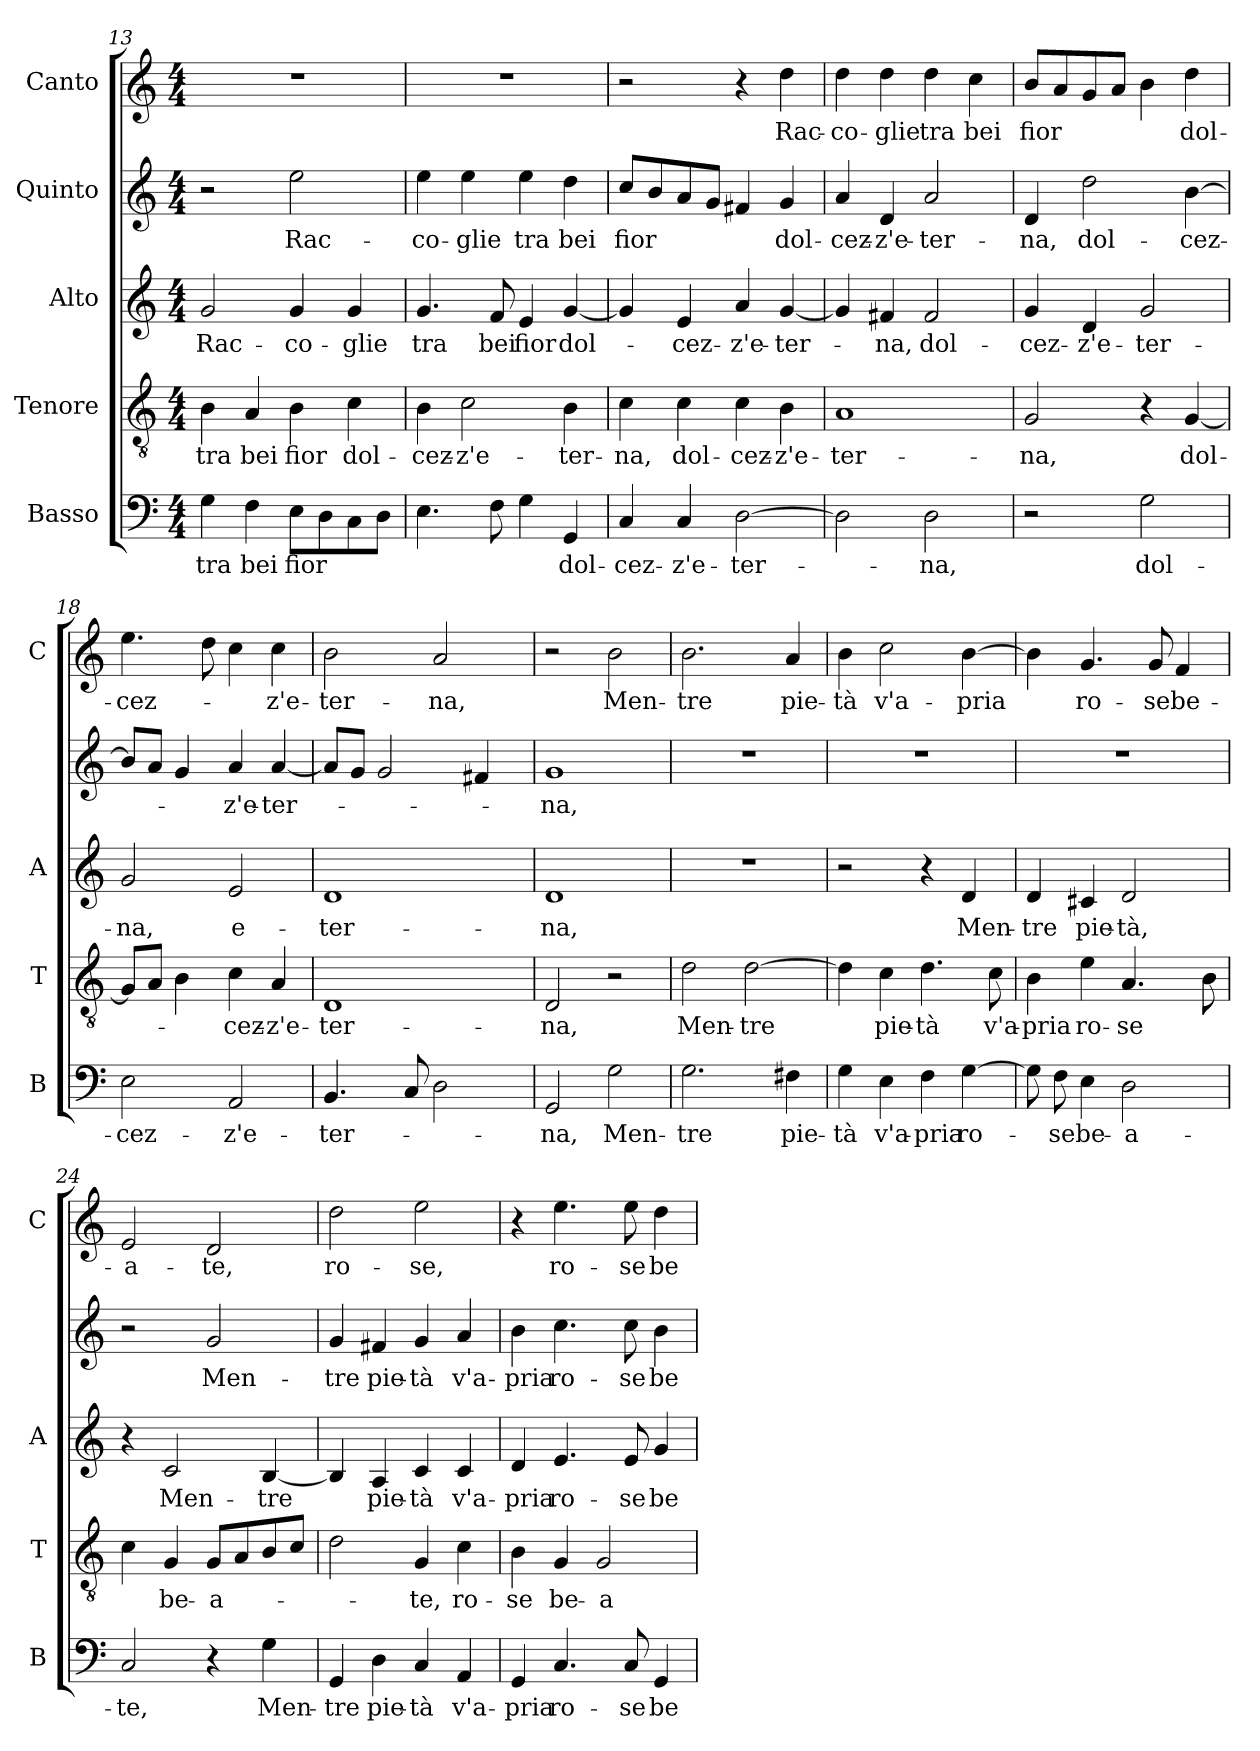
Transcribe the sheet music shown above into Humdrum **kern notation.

**kern	**text	**kern	**text	**kern	**text	**kern	**text	**kern	**text
*part5	*part5	*part4	*part4	*part3	*part3	*part2	*part2	*part1	*part1
*staff5	*staff5	*staff4	*staff4	*staff3	*staff3	*staff2	*staff2	*staff1	*staff1
*I"Basso	*	*I"Tenore	*	*I"Alto	*	*I"Quinto	*	*I"Canto	*
*I'B	*	*I'T	*	*I'A	*	*	*	*I'C	*
!!LO:PB:g=z
*clefF4	*	*clefGv2	*	*clefG2	*	*clefG2	*	*clefG2	*
*k[]	*	*k[]	*	*k[]	*	*k[]	*	*k[]	*
*C:	*	*C:	*	*C:	*	*C:	*	*C:	*
*M4/4	*	*M4/4	*	*M4/4	*	*M4/4	*	*M4/4	*
=13	=13	=13	=13	=13	=13	=13	=13	=13	=13
!	!LO:LY:b	!	!LO:LY:b	!	!LO:LY:b	!	!	!	!
4G\	tra	4B\	tra	2g/	Rac-	2r	.	1r	.
!	!LO:LY:b	!	!LO:LY:b	!	!	!	!	!	!
4F\	bei	4A/	bei	.	.	.	.	.	.
!	!LO:LY:b	!	!LO:LY:b	!	!LO:LY:b	!	!LO:LY:b	!	!
8E\L	fior	4B\	fior	4g/	-co-	2ee\	Rac-	.	.
8D\	.	.	.	.	.	.	.	.	.
!	!	!	!LO:LY:b	!	!LO:LY:b	!	!	!	!
8C\	.	4c\	dol-	4g/	-glie	.	.	.	.
8D\J	.	.	.	.	.	.	.	.	.
=14	=14	=14	=14	=14	=14	=14	=14	=14	=14
!	!	!	!LO:LY:b	!	!LO:LY:b	!	!LO:LY:b	!	!
4.E\	.	4B\	-cez-	4.g/	tra	4ee\	-co-	1r	.
!	!	!	!LO:LY:b	!	!	!	!LO:LY:b	!	!
.	.	2c\	-z'e-	.	.	4ee\	-glie	.	.
!	!	!	!	!	!LO:LY:b	!	!	!	!
8F\	.	.	.	8f/	bei	.	.	.	.
!	!	!	!	!	!LO:LY:b	!	!LO:LY:b	!	!
4G\	.	.	.	4e/	fior	4ee\	tra	.	.
!	!LO:LY:b	!	!LO:LY:b	!	!LO:LY:b	!	!LO:LY:b	!	!
4GG/	dol-	4B\	-ter-	[4g/	dol-	4dd\	bei	.	.
=15	=15	=15	=15	=15	=15	=15	=15	=15	=15
!	!LO:LY:b	!	!LO:LY:b	!	!	!	!LO:LY:b	!	!
4C/	-cez-	4c\	-na,	4g/]	.	8cc/L	fior	2r	.
.	.	.	.	.	.	8b/	.	.	.
!	!LO:LY:b	!	!LO:LY:b	!	!LO:LY:b	!	!	!	!
4C/	-z'e-	4c\	dol-	4e/	-cez-	8a/	.	.	.
.	.	.	.	.	.	8g/J	.	.	.
!	!LO:LY:b	!	!LO:LY:b	!	!LO:LY:b	!	!	!	!
[2D\	-ter-	4c\	-cez-	4a/	-z'e-	4f#X/	.	4r	.
!	!	!	!LO:LY:b	!	!LO:LY:b	!	!LO:LY:b	!	!LO:LY:b
.	.	4B\	-z'e-	[4g/	-ter-	4g/	dol-	4dd\	Rac-
=16	=16	=16	=16	=16	=16	=16	=16	=16	=16
!	!	!	!LO:LY:b	!	!	!	!LO:LY:b	!	!LO:LY:b
2D\]	.	1A	-ter-	4g/]	.	4a/	-cez-	4dd\	-co-
!	!	!	!	!	!LO:LY:b	!	!LO:LY:b	!	!LO:LY:b
.	.	.	.	4f#X/	-na,	4d/	-z'e-	4dd\	-glie
!	!LO:LY:b	!	!	!	!LO:LY:b	!	!LO:LY:b	!	!LO:LY:b
2D\	-na,	.	.	2f#/	dol-	2a/	-ter-	4dd\	tra
!	!	!	!	!	!	!	!	!	!LO:LY:b
.	.	.	.	.	.	.	.	4cc\	bei
=17	=17	=17	=17	=17	=17	=17	=17	=17	=17
!	!	!	!LO:LY:b	!	!LO:LY:b	!	!LO:LY:b	!	!LO:LY:b
2r	.	2G/	-na,	4g/	-cez-	4d/	-na,	8b/L	fior
.	.	.	.	.	.	.	.	8a/	.
!	!	!	!	!	!LO:LY:b	!	!LO:LY:b	!	!
.	.	.	.	4d/	-z'e-	2dd\	dol-	8g/	.
.	.	.	.	.	.	.	.	8a/J	.
!	!LO:LY:b	!	!	!	!LO:LY:b	!	!	!	!
2G\	dol-	4r	.	2g/	-ter-	.	.	4b\	.
!	!	!	!LO:LY:b	!	!	!	!LO:LY:b	!	!LO:LY:b
.	.	[4G/	dol-	.	.	[4b\	-cez-	4dd\	dol-
=18	=18	=18	=18	=18	=18	=18	=18	=18	=18
!	!LO:LY:b	!	!	!	!LO:LY:b	!	!	!	!LO:LY:b
2E\	-cez-	8G/L]	.	2g/	-na,	8b/L]	.	4.ee\	-cez-
.	.	8A/J	.	.	.	8a/J	.	.	.
.	.	4B\	.	.	.	4g/	.	.	.
.	.	.	.	.	.	.	.	8dd\	.
!	!LO:LY:b	!	!LO:LY:b	!	!LO:LY:b	!	!LO:LY:b	!	!
2AA/	-z'e-	4c\	-cez-	2e/	e-	4a/	-z'e-	4cc\	.
!	!	!	!LO:LY:b	!	!	!	!LO:LY:b	!	!LO:LY:b
.	.	4A/	-z'e-	.	.	[4a/	-ter-	4cc\	-z'e-
=19	=19	=19	=19	=19	=19	=19	=19	=19	=19
!	!LO:LY:b	!	!LO:LY:b	!	!LO:LY:b	!	!	!	!LO:LY:b
4.BB/	-ter-	1D	-ter-	1d	-ter-	8a/L]	.	2b\	-ter-
.	.	.	.	.	.	8g/J	.	.	.
.	.	.	.	.	.	2g/	.	.	.
8C/	.	.	.	.	.	.	.	.	.
!	!	!	!	!	!	!	!	!	!LO:LY:b
2D\	.	.	.	.	.	.	.	2a/	-na,
.	.	.	.	.	.	4f#X/	.	.	.
!!LO:LB:g=z
=20	=20	=20	=20	=20	=20	=20	=20	=20	=20
!	!LO:LY:b	!	!LO:LY:b	!	!LO:LY:b	!	!LO:LY:b	!	!
2GG/	-na,	2D/	-na,	1d	-na,	1g	-na,	2r	.
!	!LO:LY:b	!	!	!	!	!	!	!	!LO:LY:b
2G\	Men-	2r	.	.	.	.	.	2b\	Men-
=21	=21	=21	=21	=21	=21	=21	=21	=21	=21
!	!LO:LY:b	!	!LO:LY:b	!	!	!	!	!	!LO:LY:b
2.G\	-tre	2d\	Men-	1r	.	1r	.	2.b\	-tre
!	!	!	!LO:LY:b	!	!	!	!	!	!
.	.	[2d\	-tre	.	.	.	.	.	.
!	!LO:LY:b	!	!	!	!	!	!	!	!LO:LY:b
4F#X\	pie-	.	.	.	.	.	.	4a/	pie-
=22	=22	=22	=22	=22	=22	=22	=22	=22	=22
!	!LO:LY:b	!	!	!	!	!	!	!	!LO:LY:b
4G\	-tà	4d\]	.	2r	.	1r	.	4b\	-tà
!	!LO:LY:b	!	!LO:LY:b	!	!	!	!	!	!LO:LY:b
4E\	v'a-	4c\	pie-	.	.	.	.	2cc\	v'a-
!	!LO:LY:b	!	!LO:LY:b	!	!	!	!	!	!
4F\	-pria	4.d\	-tà	4r	.	.	.	.	.
!	!LO:LY:b	!	!	!	!LO:LY:b	!	!	!	!LO:LY:b
[4G\	ro-	.	.	4d/	Men-	.	.	[4b\	-pria
!	!	!	!LO:LY:b	!	!	!	!	!	!
.	.	8c\	v'a-	.	.	.	.	.	.
=23	=23	=23	=23	=23	=23	=23	=23	=23	=23
!	!	!	!LO:LY:b	!	!LO:LY:b	!	!	!	!
8G\]	.	4B\	-pria	4d/	-tre	1r	.	4b\]	.
!	!LO:LY:b	!	!	!	!	!	!	!	!
8F\	-se	.	.	.	.	.	.	.	.
!	!LO:LY:b	!	!LO:LY:b	!	!LO:LY:b	!	!	!	!LO:LY:b
4E\	be-	4e\	ro-	4c#X/	pie-	.	.	4.g/	ro-
!	!LO:LY:b	!	!LO:LY:b	!	!LO:LY:b	!	!	!	!
2D\	-a-	4.A/	-se	2d/	-tà,	.	.	.	.
!	!	!	!	!	!	!	!	!	!LO:LY:b
.	.	.	.	.	.	.	.	8g/	-se
!	!	!	!	!	!	!	!	!	!LO:LY:b
.	.	.	.	.	.	.	.	4f/	be-
.	.	8B\	.	.	.	.	.	.	.
=24	=24	=24	=24	=24	=24	=24	=24	=24	=24
!	!LO:LY:b	!	!	!	!	!	!	!	!LO:LY:b
2C/	-te,	4c\	.	4r	.	2r	.	2e/	-a-
!	!	!	!LO:LY:b	!	!LO:LY:b	!	!	!	!
.	.	4G/	be-	2c/	Men-	.	.	.	.
!	!	!	!LO:LY:b	!	!	!	!LO:LY:b	!	!LO:LY:b
4r	.	8G/L	-a-	.	.	2g/	Men-	2d/	-te,
.	.	8A/	.	.	.	.	.	.	.
!	!LO:LY:b	!	!	!	!LO:LY:b	!	!	!	!
4G\	Men-	8B/	.	[4B/	-tre	.	.	.	.
.	.	8c/J	.	.	.	.	.	.	.
=25	=25	=25	=25	=25	=25	=25	=25	=25	=25
!	!LO:LY:b	!	!	!	!	!	!LO:LY:b	!	!LO:LY:b
4GG/	-tre	2d\	.	4B/]	.	4g/	-tre	2dd\	ro-
!	!LO:LY:b	!	!	!	!LO:LY:b	!	!LO:LY:b	!	!
4D\	pie-	.	.	4A/	pie-	4f#X/	pie-	.	.
!	!LO:LY:b	!	!LO:LY:b	!	!LO:LY:b	!	!LO:LY:b	!	!LO:LY:b
4C/	-tà	4G/	-te,	4c/	-tà	4g/	-tà	2ee\	-se,
!	!LO:LY:b	!	!LO:LY:b	!	!LO:LY:b	!	!LO:LY:b	!	!
4AA/	v'a-	4c\	ro-	4c/	v'a-	4a/	v'a-	.	.
=26	=26	=26	=26	=26	=26	=26	=26	=26	=26
!	!LO:LY:b	!	!LO:LY:b	!	!LO:LY:b	!	!LO:LY:b	!	!
4GG/	-pria	4B\	-se	4d/	-pria	4b\	-pria	4r	.
!	!LO:LY:b	!	!LO:LY:b	!	!LO:LY:b	!	!LO:LY:b	!	!LO:LY:b
4.C/	ro-	4G/	be-	4.e/	ro-	4.cc\	ro-	4.ee\	ro-
!	!	!	!LO:LY:b	!	!	!	!	!	!
.	.	2G/	-a-	.	.	.	.	.	.
!	!LO:LY:b	!	!	!	!LO:LY:b	!	!LO:LY:b	!	!LO:LY:b
8C/	-se	.	.	8e/	-se	8cc\	-se	8ee\	-se
!	!LO:LY:b	!	!	!	!LO:LY:b	!	!LO:LY:b	!	!LO:LY:b
4GG/	be-	.	.	4g/	be-	4b\	be-	4dd\	be-
=	=	=	=	=	=	=	=	=	=
*-	*-	*-	*-	*-	*-	*-	*-	*-	*-
